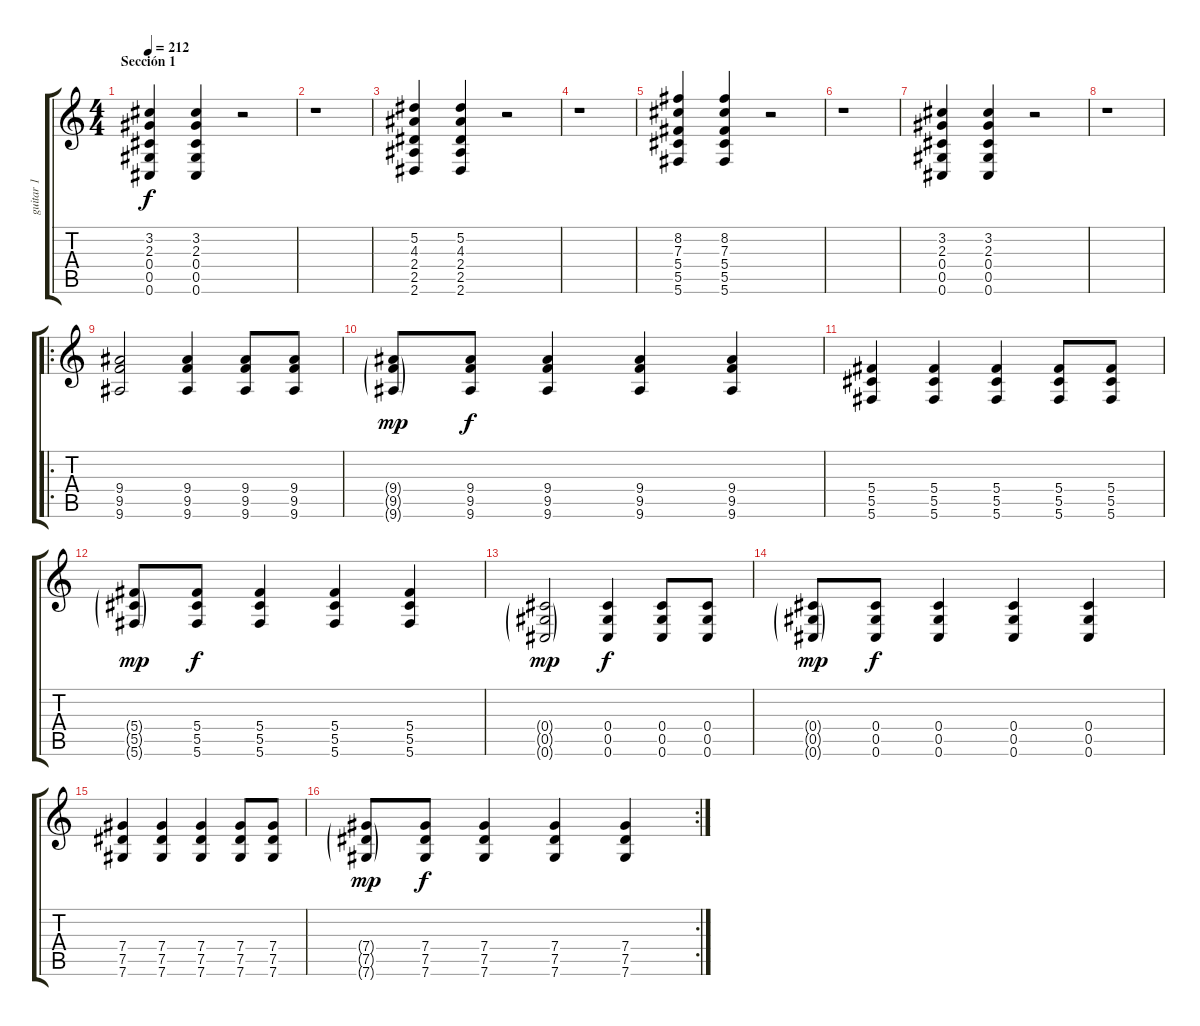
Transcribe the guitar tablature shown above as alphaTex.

\track ("guitar 1" "guitar 1") {instrument overdrivenguitar}
\staff {score tabs}
\tuning (Eb4 Bb3 Gb3 Db3 Ab2 Db2) {hide}
\ts (4 4)
\section ("" "Sección 1")
\tempo 212
\clef g2
\ks c
(3.2 2.3 0.4 0.5 0.6).4{dy f} (3.2 2.3 0.4 0.5 0.6).4 r.2 |
r.1 |
(5.2 4.3 2.4 2.5 2.6).4 (5.2 4.3 2.4 2.5 2.6).4 r.2 |
r.1 |
(8.2 7.3 5.4 5.5 5.6).4 (8.2 7.3 5.4 5.5 5.6).4 r.2 |
r.1 |
(3.2 2.3 0.4 0.5 0.6).4 (3.2 2.3 0.4 0.5 0.6).4 r.2 |
r.1 |
\ro
(9.4 9.5 9.6).2 (9.4 9.5 9.6).4 (9.4 9.5 9.6).8 (9.4 9.5 9.6).8 |
(9.4{g} 9.5{g} 9.6{g}).8{dy mp} (9.4 9.5 9.6).8{dy f} (9.4 9.5 9.6).4 (9.4 9.5 9.6).4 (9.4 9.5 9.6).4 |
(5.4 5.5 5.6).4 (5.4 5.5 5.6).4 (5.4 5.5 5.6).4 (5.4 5.5 5.6).8 (5.4 5.5 5.6).8 |
(5.4{g} 5.5{g} 5.6{g}).8{dy mp} (5.4 5.5 5.6).8{dy f} (5.4 5.5 5.6).4 (5.4 5.5 5.6).4 (5.4 5.5 5.6).4 |
(0.4{g} 0.5{g} 0.6{g}).2{dy mp} (0.4 0.5 0.6).4{dy f} (0.4 0.5 0.6).8 (0.4 0.5 0.6).8 |
(0.4{g} 0.5{g} 0.6{g}).8{dy mp} (0.4 0.5 0.6).8{dy f} (0.4 0.5 0.6).4 (0.4 0.5 0.6).4 (0.4 0.5 0.6).4 |
(7.4 7.5 7.6).4 (7.4 7.5 7.6).4 (7.4 7.5 7.6).4 (7.4 7.5 7.6).8 (7.4 7.5 7.6).8 |
\rc 2
(7.4{g} 7.5{g} 7.6{g}).8{dy mp} (7.4 7.5 7.6).8{dy f} (7.4 7.5 7.6).4 (7.4 7.5 7.6).4 (7.4 7.5 7.6).4
